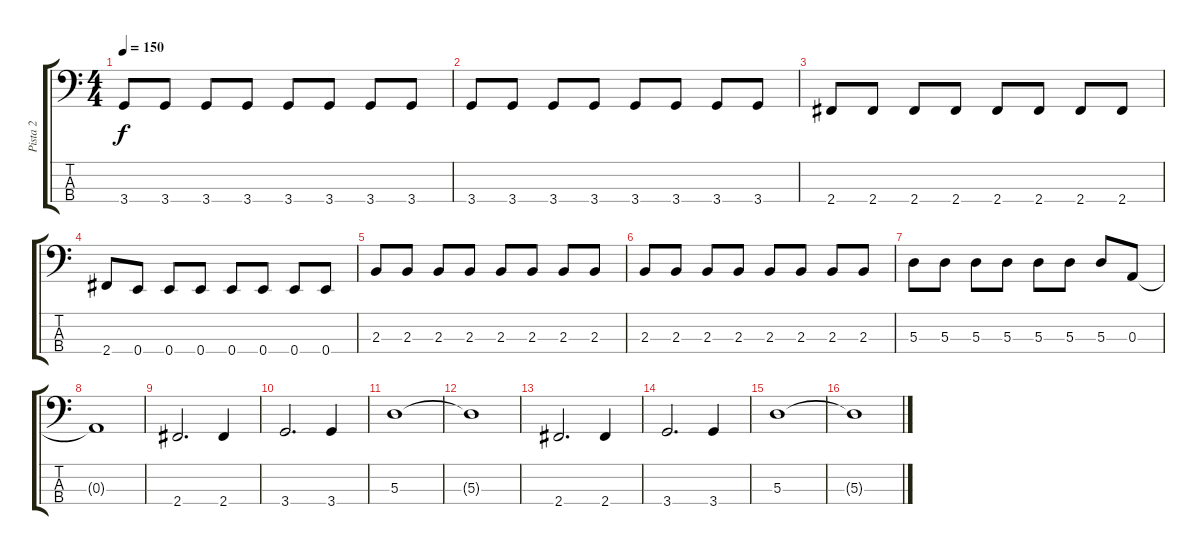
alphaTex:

\track ("Pista 2" "Pista 2") {instrument electricbasspick}
\staff {score tabs}
\tuning (G2 D2 A1 E1) {hide}
\ts (4 4)
\tempo 150
\clef f4
\ks c
3.4.8{dy f} 3.4.8 3.4.8 3.4.8 3.4.8 3.4.8 3.4.8 3.4.8 |
3.4.8 3.4.8 3.4.8 3.4.8 3.4.8 3.4.8 3.4.8 3.4.8 |
2.4.8 2.4.8 2.4.8 2.4.8 2.4.8 2.4.8 2.4.8 2.4.8 |
2.4.8 0.4.8 0.4.8 0.4.8 0.4.8 0.4.8 0.4.8 0.4.8 |
2.3.8 2.3.8 2.3.8 2.3.8 2.3.8 2.3.8 2.3.8 2.3.8 |
2.3.8 2.3.8 2.3.8 2.3.8 2.3.8 2.3.8 2.3.8 2.3.8 |
5.3.8 5.3.8 5.3.8 5.3.8 5.3.8 5.3.8 5.3.8 0.3.8{volume 7} |
0.3{t}.1 |
2.4.2{d volume 15} 2.4.4 |
3.4.2{d} 3.4.4 |
5.3.1 |
5.3{t}.1 |
2.4.2{d} 2.4.4 |
3.4.2{d} 3.4.4 |
5.3.1 |
5.3{t}.1
